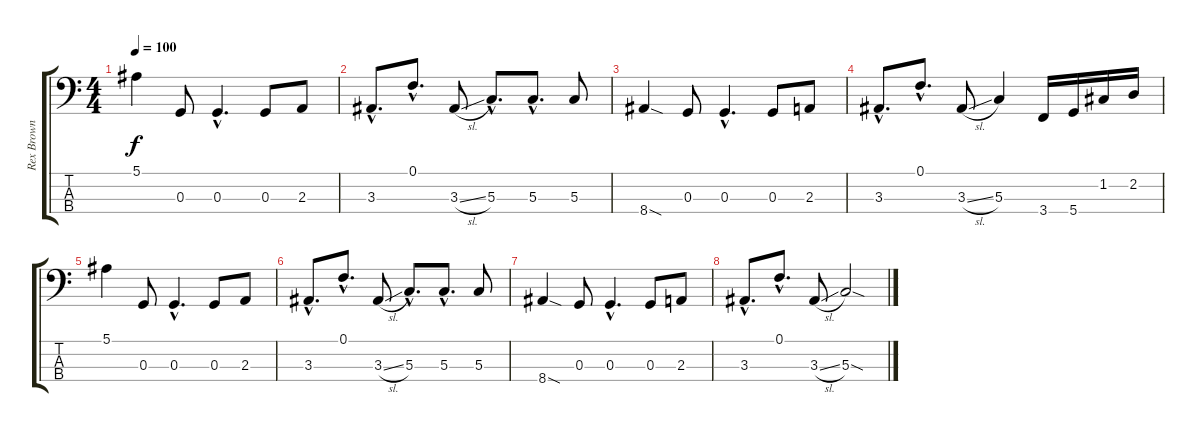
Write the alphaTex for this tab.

\track ("Rex Brown # Bass" "Rex Brown ") {instrument electricbasspick}
\staff {score tabs}
\tuning (F2 C2 G1 D1) {hide}
\ts (4 4)
\tempo 100
\clef f4
\ks c
5.1.4{dy f} 0.3.8 0.3{hac}.4{d} 0.3.8 2.3.8 |
3.3{hac}.8{d} 0.1{hac}.8{d} 3.3{sl}.8 5.3{hac}.8{d} 5.3{hac}.8{d} 5.3.8 |
8.4{sod}.4 0.3.8 0.3{hac}.4{d} 0.3.8 2.3.8 |
3.3{hac}.8{d} 0.1{hac}.8{d} 3.3{sl}.8 5.3.4 3.4.16 5.4.16 1.2.16 2.2.16 |
5.1.4 0.3.8 0.3{hac}.4{d} 0.3.8 2.3.8 |
3.3{hac}.8{d} 0.1{hac}.8{d} 3.3{sl}.8 5.3{hac}.8{d} 5.3{hac}.8{d} 5.3.8 |
8.4{sod}.4 0.3.8 0.3{hac}.4{d} 0.3.8 2.3.8 |
3.3{hac}.8{d} 0.1{hac}.8{d} 3.3{sl}.8 5.3{sod}.2
